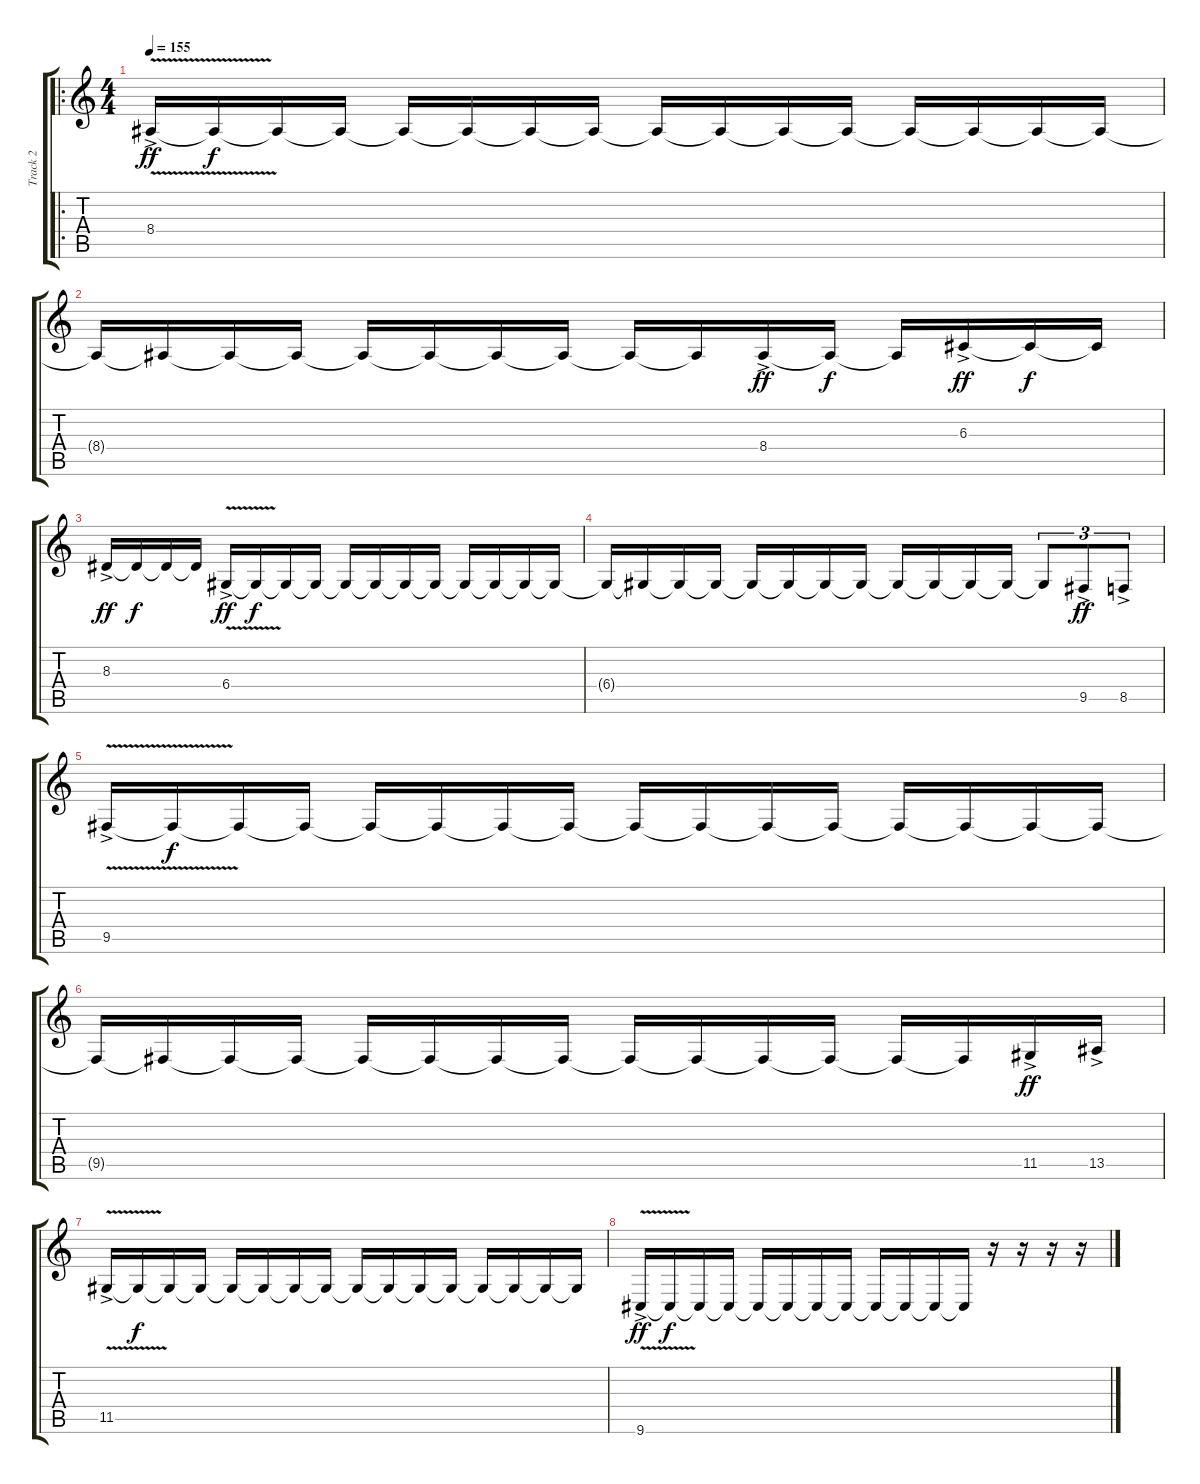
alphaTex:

\track ("Track 2" "Track 2") {instrument lead5charang}
\staff {score tabs}
\tuning (E4 B3 G3 D3 A2 E2) {hide}
\ro
\ts (4 4)
\tempo 155
\clef g2
\ks c
8.4{v ac}.16{dy ff} 8.4{t}.16{dy f} 8.4{t}.16 8.4{t}.16 8.4{t}.16 8.4{t}.16 8.4{t}.16 8.4{t}.16 8.4{t}.16 8.4{t}.16 8.4{t}.16 8.4{t}.16 8.4{t}.16 8.4{t}.16 8.4{t}.16 8.4{t}.16 |
8.4{t}.16 8.4{t}.16 8.4{t}.16 8.4{t}.16 8.4{t}.16 8.4{t}.16 8.4{t}.16 8.4{t}.16 8.4{t}.16 8.4{t}.16 8.4{ac}.16{dy ff} 8.4{t}.16{dy f} 8.4{t}.16 6.3{ac}.16{dy ff} 6.3{t}.16{dy f} 6.3{t}.16 |
8.3{ac}.16{dy ff} 8.3{t}.16{dy f} 8.3{t}.16 8.3{t}.16 6.4{v ac}.16{dy ff} 6.4{t}.16{dy f} 6.4{t}.16 6.4{t}.16 6.4{t}.16 6.4{t}.16 6.4{t}.16 6.4{t}.16 6.4{t}.16 6.4{t}.16 6.4{t}.16 6.4{t}.16 |
6.4{t}.16 6.4{t}.16 6.4{t}.16 6.4{t}.16 6.4{t}.16 6.4{t}.16 6.4{t}.16 6.4{t}.16 6.4{t}.16 6.4{t}.16 6.4{t}.16 6.4{t}.16 6.4{t}.8{tu (3 2)} 9.5{ac}.8{tu (3 2) dy ff} 8.5{ac}.8{tu (3 2)} |
9.5{v ac}.16 9.5{t}.16{dy f} 9.5{t}.16 9.5{t}.16 9.5{t}.16 9.5{t}.16 9.5{t}.16 9.5{t}.16 9.5{t}.16 9.5{t}.16 9.5{t}.16 9.5{t}.16 9.5{t}.16 9.5{t}.16 9.5{t}.16 9.5{t}.16 |
9.5{t}.16 9.5{t}.16 9.5{t}.16 9.5{t}.16 9.5{t}.16 9.5{t}.16 9.5{t}.16 9.5{t}.16 9.5{t}.16 9.5{t}.16 9.5{t}.16 9.5{t}.16 9.5{t}.16 9.5{t}.16 11.5{ac}.16{dy ff} 13.5{ac}.16 |
11.5{v ac}.16 11.5{t}.16{dy f} 11.5{t}.16 11.5{t}.16 11.5{t}.16 11.5{t}.16 11.5{t}.16 11.5{t}.16 11.5{t}.16 11.5{t}.16 11.5{t}.16 11.5{t}.16 11.5{t}.16 11.5{t}.16 11.5{t}.16 11.5{t}.16 |
9.6{v ac}.16{dy ff} 9.6{t}.16{dy f} 9.6{t}.16 9.6{t}.16 9.6{t}.16 9.6{t}.16 9.6{t}.16 9.6{t}.16 9.6{t}.16 9.6{t}.16 9.6{t}.16 9.6{t}.16 r.16 r.16 r.16 r.16
